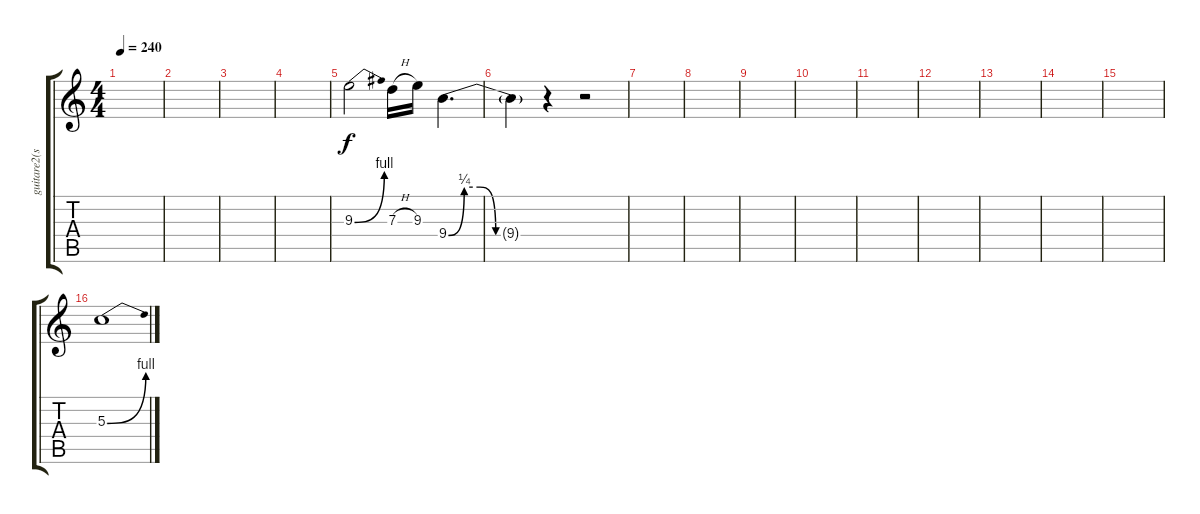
\track ("guitare2(spike)" "guitare2(s") {instrument distortionguitar}
\staff {score tabs}
\tuning (E4 B3 G3 D3 A2 E2) {hide}
\ts (4 4)
\tempo 240
\clef g2
\ks c
|
|
|
|
9.3{be (bend 0 0 60 4)}.2 7.3{h}.16 9.3.16 9.4{be (custom 0 0 10 1 20 1 30 0 60 0)}.4{d} |
9.4{t}.4 r.4 r.2 |
|
|
|
|
|
|
|
|
|
5.3{be (bend 0 0 60 4)}.1
